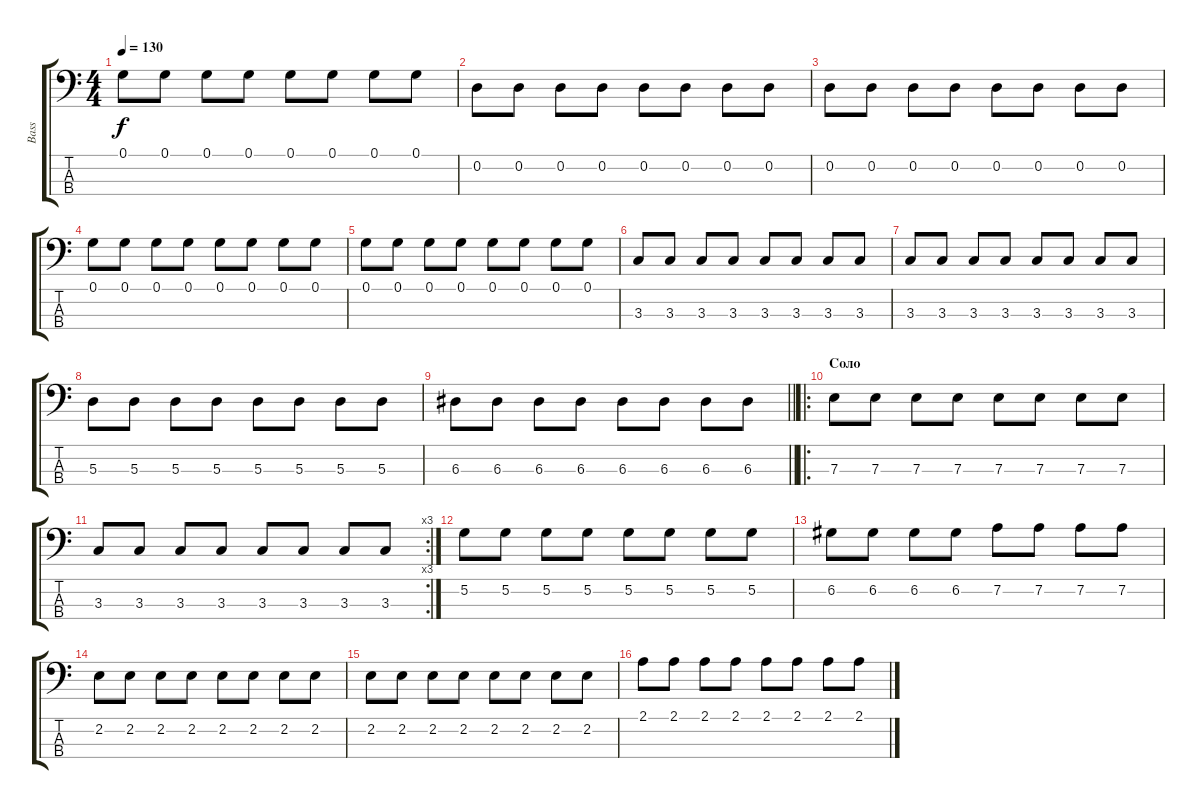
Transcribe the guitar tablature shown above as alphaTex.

\track ("Bass" "Bass") {instrument electricbassfinger}
\staff {score tabs}
\tuning (G2 D2 A1 E1) {hide}
\ts (4 4)
\tempo 130
\clef f4
\ks c
0.1.8{dy f} 0.1.8 0.1.8 0.1.8 0.1.8 0.1.8 0.1.8 0.1.8 |
0.2.8 0.2.8 0.2.8 0.2.8 0.2.8 0.2.8 0.2.8 0.2.8 |
0.2.8 0.2.8 0.2.8 0.2.8 0.2.8 0.2.8 0.2.8 0.2.8 |
0.1.8 0.1.8 0.1.8 0.1.8 0.1.8 0.1.8 0.1.8 0.1.8 |
0.1.8 0.1.8 0.1.8 0.1.8 0.1.8 0.1.8 0.1.8 0.1.8 |
3.3.8 3.3.8 3.3.8 3.3.8 3.3.8 3.3.8 3.3.8 3.3.8 |
3.3.8 3.3.8 3.3.8 3.3.8 3.3.8 3.3.8 3.3.8 3.3.8 |
5.3.8 5.3.8 5.3.8 5.3.8 5.3.8 5.3.8 5.3.8 5.3.8 |
\barLineRight lightlight
6.3.8 6.3.8 6.3.8 6.3.8 6.3.8 6.3.8 6.3.8 6.3.8 |
\ro
\section ("" "Соло")
7.3.8 7.3.8 7.3.8 7.3.8 7.3.8 7.3.8 7.3.8 7.3.8 |
\rc 3
3.3.8 3.3.8 3.3.8 3.3.8 3.3.8 3.3.8 3.3.8 3.3.8 |
5.2.8 5.2.8 5.2.8 5.2.8 5.2.8 5.2.8 5.2.8 5.2.8 |
6.2.8 6.2.8 6.2.8 6.2.8 7.2.8 7.2.8 7.2.8 7.2.8 |
2.2.8 2.2.8 2.2.8 2.2.8 2.2.8 2.2.8 2.2.8 2.2.8 |
2.2.8 2.2.8 2.2.8 2.2.8 2.2.8 2.2.8 2.2.8 2.2.8 |
2.1.8 2.1.8 2.1.8 2.1.8 2.1.8 2.1.8 2.1.8 2.1.8
